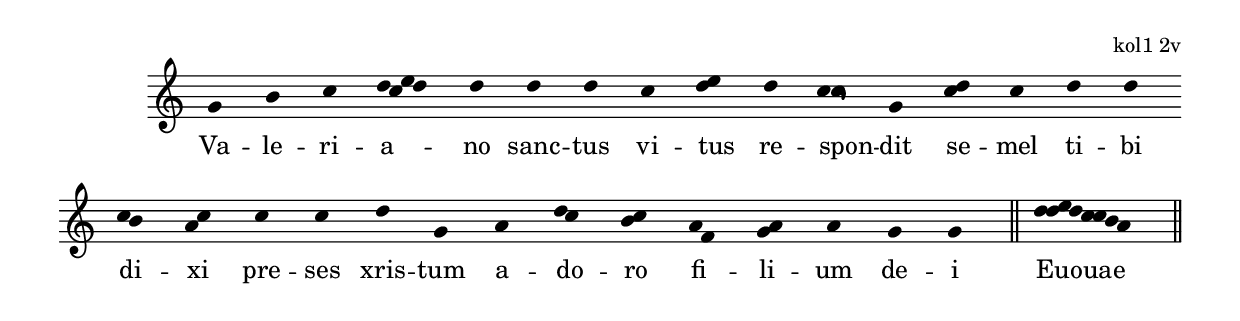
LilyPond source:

\version "2.19.32"

\include "../lib/synopsis.ily"

\score {
  \transpose c c' {
    \plainchant
    g b c' \melisma { d' c' e' d' } d' \bar "" d' d' \bar "" c' \melisma { d' e' } \bar "" d' \melisma { c' \strophicus c' } g \bar "" \melisma { c' d' } c' \bar "" d' d' \bar "" \melisma { c' b } \melisma { a c' } \bar "" c' c' \bar "" d' g \bar "" a \melisma { d' c' } \melisma { b c' } \bar "" \melisma { a f } \melisma { g a } a \bar "" g g \bar "||" \melisma { d' d' e' d' c' c' b a } \bar "||"
  }
  \addlyrics {
    Va -- le -- ri -- a -- no sanc -- tus vi -- tus re -- spon -- dit se -- mel ti -- bi di -- xi pre -- ses xris -- tum a -- do -- ro fi -- li -- um de -- i Euouae
  }
  \header {
    fontes = "kol1 2v"
  }
}
